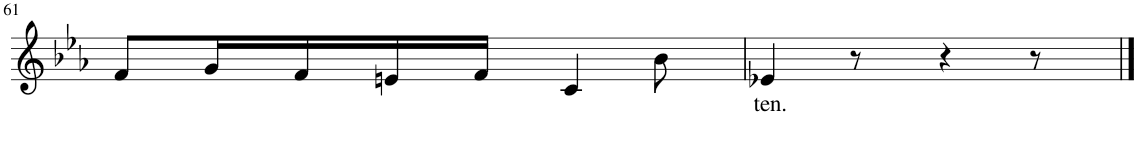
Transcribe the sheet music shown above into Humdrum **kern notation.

**kern	**text
*part1	*part1
*staff1	*staff1
*I"Piano	*
*I'Pno	*
!!LO:PB:g=z
*clefG2	*
*k[b-e-a-]	*
*M6/8	*
=61	=61
8f/L	.
16g/L	.
16f/	.
16en/	.
16f/JJ	.
4c/	.
8b-\	.
=62	=62
!	!LO:LY:b
4e-X/	-ten.
8r	.
4r	.
8r	.
==	==
*-	*-
